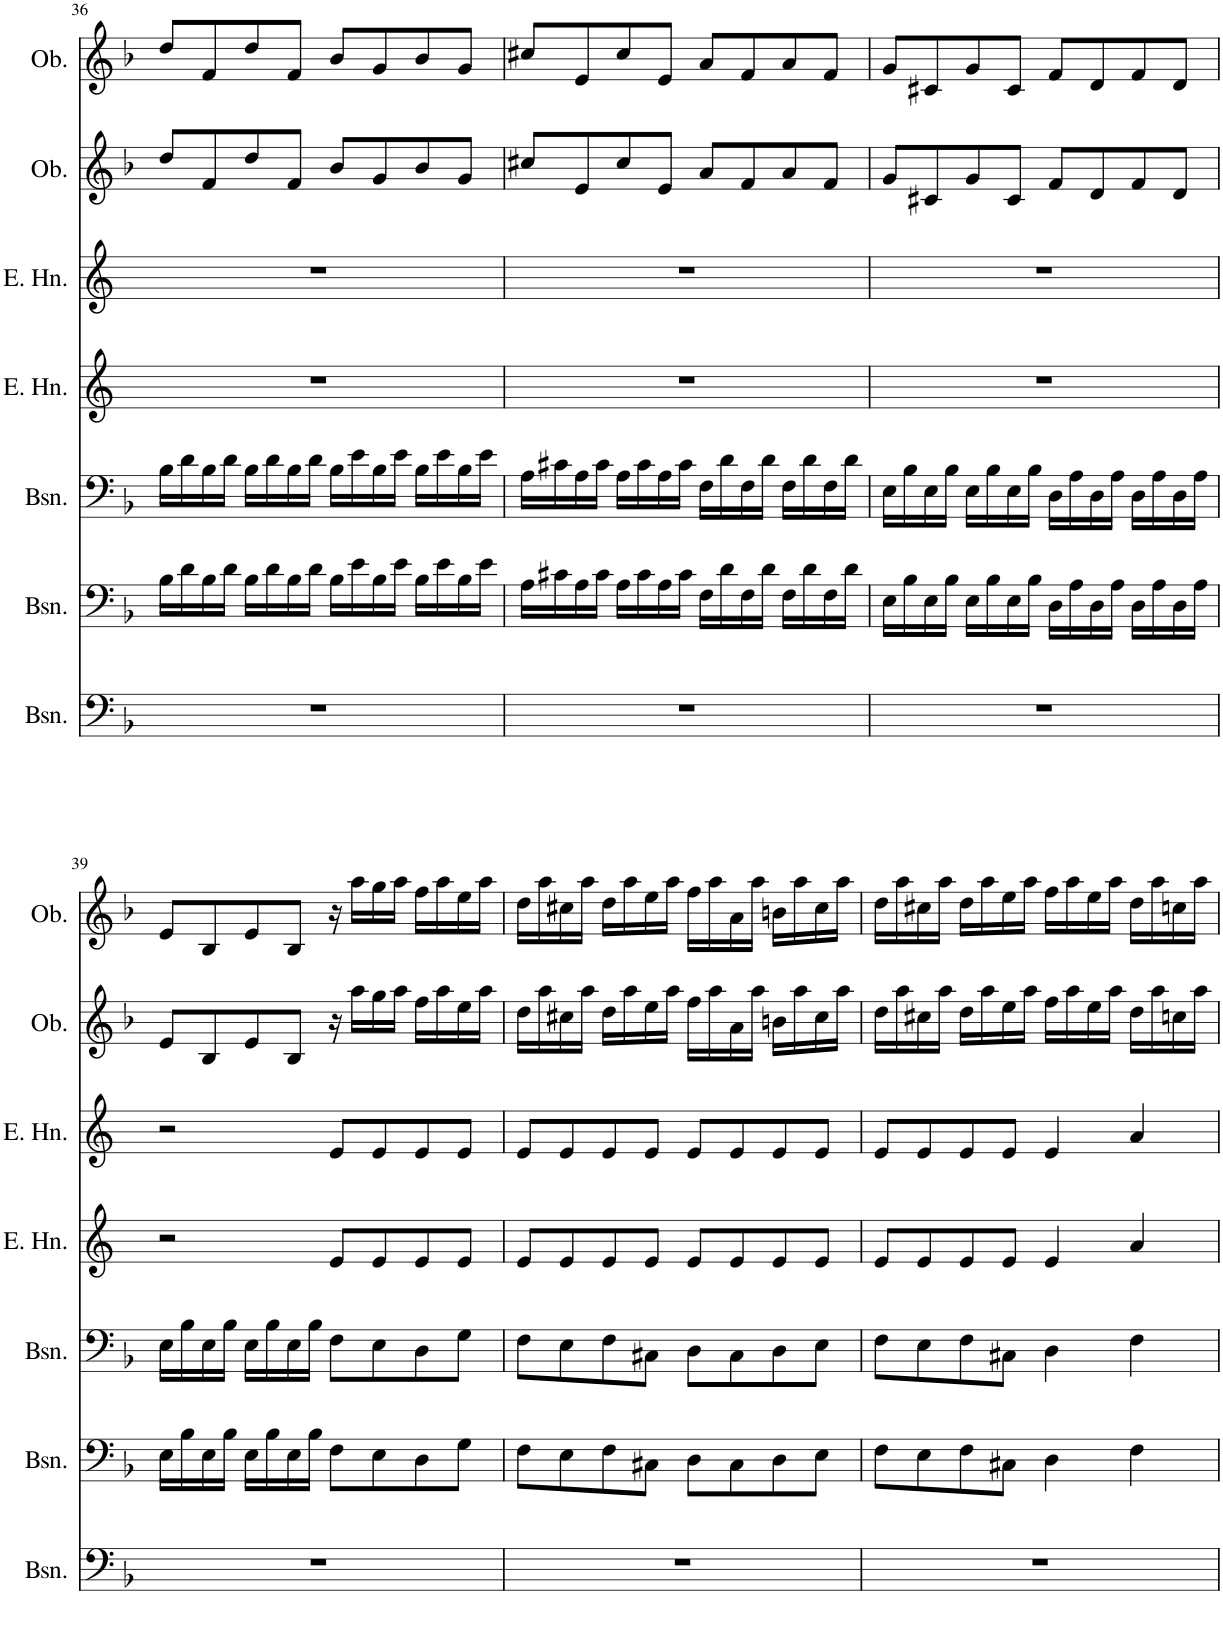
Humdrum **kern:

**kern	**kern	**kern	**kern	**kern	**kern	**kern
*part7	*part6	*part5	*part4	*part3	*part2	*part1
*staff7	*staff6	*staff5	*staff4	*staff3	*staff2	*staff1
*I"Bassoon	*I"Bassoon	*I"Bassoon	*I"English Horn	*I"English Horn	*I"Oboe	*I"Oboe
*I'Bsn.	*I'Bsn.	*I'Bsn.	*I'E. Hn.	*I'E. Hn.	*I'Ob.	*I'Ob.
!!LO:PB:g=z
*clefF4	*clefF4	*clefF4	*clefG2	*clefG2	*clefG2	*clefG2
*	*	*	*Trd4c7	*Trd4c7	*	*
*k[b-]	*k[b-]	*k[b-]	*k[]	*k[]	*k[b-]	*k[b-]
*M4/4	*M4/4	*M4/4	*M4/4	*M4/4	*M4/4	*M4/4
*met(c)	*met(c)	*met(c)	*met(c)	*met(c)	*met(c)	*met(c)
=36	=36	=36	=36	=36	=36	=36
1r	16B-\LL	16B-\LL	1r	1r	8dd/L	8dd/L
.	16d\	16d\	.	.	.	.
.	16B-\	16B-\	.	.	8f/	8f/
.	16d\JJ	16d\JJ	.	.	.	.
.	16B-\LL	16B-\LL	.	.	8dd/	8dd/
.	16d\	16d\	.	.	.	.
.	16B-\	16B-\	.	.	8f/J	8f/J
.	16d\JJ	16d\JJ	.	.	.	.
.	16B-\LL	16B-\LL	.	.	8b-/L	8b-/L
.	16e\	16e\	.	.	.	.
.	16B-\	16B-\	.	.	8g/	8g/
.	16e\JJ	16e\JJ	.	.	.	.
.	16B-\LL	16B-\LL	.	.	8b-/	8b-/
.	16e\	16e\	.	.	.	.
.	16B-\	16B-\	.	.	8g/J	8g/J
.	16e\JJ	16e\JJ	.	.	.	.
=37	=37	=37	=37	=37	=37	=37
1r	16A\LL	16A\LL	1r	1r	8cc#X/L	8cc#X/L
.	16c#X\	16c#X\	.	.	.	.
.	16A\	16A\	.	.	8e/	8e/
.	16c#\JJ	16c#\JJ	.	.	.	.
.	16A\LL	16A\LL	.	.	8cc#/	8cc#/
.	16c#\	16c#\	.	.	.	.
.	16A\	16A\	.	.	8e/J	8e/J
.	16c#\JJ	16c#\JJ	.	.	.	.
.	16F\LL	16F\LL	.	.	8a/L	8a/L
.	16d\	16d\	.	.	.	.
.	16F\	16F\	.	.	8f/	8f/
.	16d\JJ	16d\JJ	.	.	.	.
.	16F\LL	16F\LL	.	.	8a/	8a/
.	16d\	16d\	.	.	.	.
.	16F\	16F\	.	.	8f/J	8f/J
.	16d\JJ	16d\JJ	.	.	.	.
=38	=38	=38	=38	=38	=38	=38
1r	16E\LL	16E\LL	1r	1r	8g/L	8g/L
.	16B-\	16B-\	.	.	.	.
.	16E\	16E\	.	.	8c#X/	8c#X/
.	16B-\JJ	16B-\JJ	.	.	.	.
.	16E\LL	16E\LL	.	.	8g/	8g/
.	16B-\	16B-\	.	.	.	.
.	16E\	16E\	.	.	8c#/J	8c#/J
.	16B-\JJ	16B-\JJ	.	.	.	.
.	16D\LL	16D\LL	.	.	8f/L	8f/L
.	16A\	16A\	.	.	.	.
.	16D\	16D\	.	.	8d/	8d/
.	16A\JJ	16A\JJ	.	.	.	.
.	16D\LL	16D\LL	.	.	8f/	8f/
.	16A\	16A\	.	.	.	.
.	16D\	16D\	.	.	8d/J	8d/J
.	16A\JJ	16A\JJ	.	.	.	.
!!LO:LB:g=z
=39	=39	=39	=39	=39	=39	=39
1r	16E\LL	16E\LL	2r	2r	8e/L	8e/L
.	16B-\	16B-\	.	.	.	.
.	16E\	16E\	.	.	8B-/	8B-/
.	16B-\JJ	16B-\JJ	.	.	.	.
.	16E\LL	16E\LL	.	.	8e/	8e/
.	16B-\	16B-\	.	.	.	.
.	16E\	16E\	.	.	8B-/J	8B-/J
.	16B-\JJ	16B-\JJ	.	.	.	.
.	8F\L	8F\L	8e/L	8e/L	16r	16r
.	.	.	.	.	16aa\LL	16aa\LL
.	8E\	8E\	8e/	8e/	16gg\	16gg\
.	.	.	.	.	16aa\JJ	16aa\JJ
.	8D\	8D\	8e/	8e/	16ff\LL	16ff\LL
.	.	.	.	.	16aa\	16aa\
.	8G\J	8G\J	8e/J	8e/J	16ee\	16ee\
.	.	.	.	.	16aa\JJ	16aa\JJ
=40	=40	=40	=40	=40	=40	=40
1r	8F\L	8F\L	8e/L	8e/L	16dd\LL	16dd\LL
.	.	.	.	.	16aa\	16aa\
.	8E\	8E\	8e/	8e/	16cc#X\	16cc#X\
.	.	.	.	.	16aa\JJ	16aa\JJ
.	8F\	8F\	8e/	8e/	16dd\LL	16dd\LL
.	.	.	.	.	16aa\	16aa\
.	8C#X\J	8C#X\J	8e/J	8e/J	16ee\	16ee\
.	.	.	.	.	16aa\JJ	16aa\JJ
.	8D\L	8D\L	8e/L	8e/L	16ff\LL	16ff\LL
.	.	.	.	.	16aa\	16aa\
.	8C#\	8C#\	8e/	8e/	16a\	16a\
.	.	.	.	.	16aa\JJ	16aa\JJ
.	8D\	8D\	8e/	8e/	16bn\LL	16bn\LL
.	.	.	.	.	16aa\	16aa\
.	8E\J	8E\J	8e/J	8e/J	16cc#\	16cc#\
.	.	.	.	.	16aa\JJ	16aa\JJ
=41	=41	=41	=41	=41	=41	=41
1r	8F\L	8F\L	8e/L	8e/L	16dd\LL	16dd\LL
.	.	.	.	.	16aa\	16aa\
.	8E\	8E\	8e/	8e/	16cc#X\	16cc#X\
.	.	.	.	.	16aa\JJ	16aa\JJ
.	8F\	8F\	8e/	8e/	16dd\LL	16dd\LL
.	.	.	.	.	16aa\	16aa\
.	8C#X\J	8C#X\J	8e/J	8e/J	16ee\	16ee\
.	.	.	.	.	16aa\JJ	16aa\JJ
.	4D\	4D\	4e/	4e/	16ff\LL	16ff\LL
.	.	.	.	.	16aa\	16aa\
.	.	.	.	.	16ee\	16ee\
.	.	.	.	.	16aa\JJ	16aa\JJ
.	4F\	4F\	4a/	4a/	16dd\LL	16dd\LL
.	.	.	.	.	16aa\	16aa\
.	.	.	.	.	16ccn\	16ccn\
.	.	.	.	.	16aa\JJ	16aa\JJ
=	=	=	=	=	=	=
*-	*-	*-	*-	*-	*-	*-
